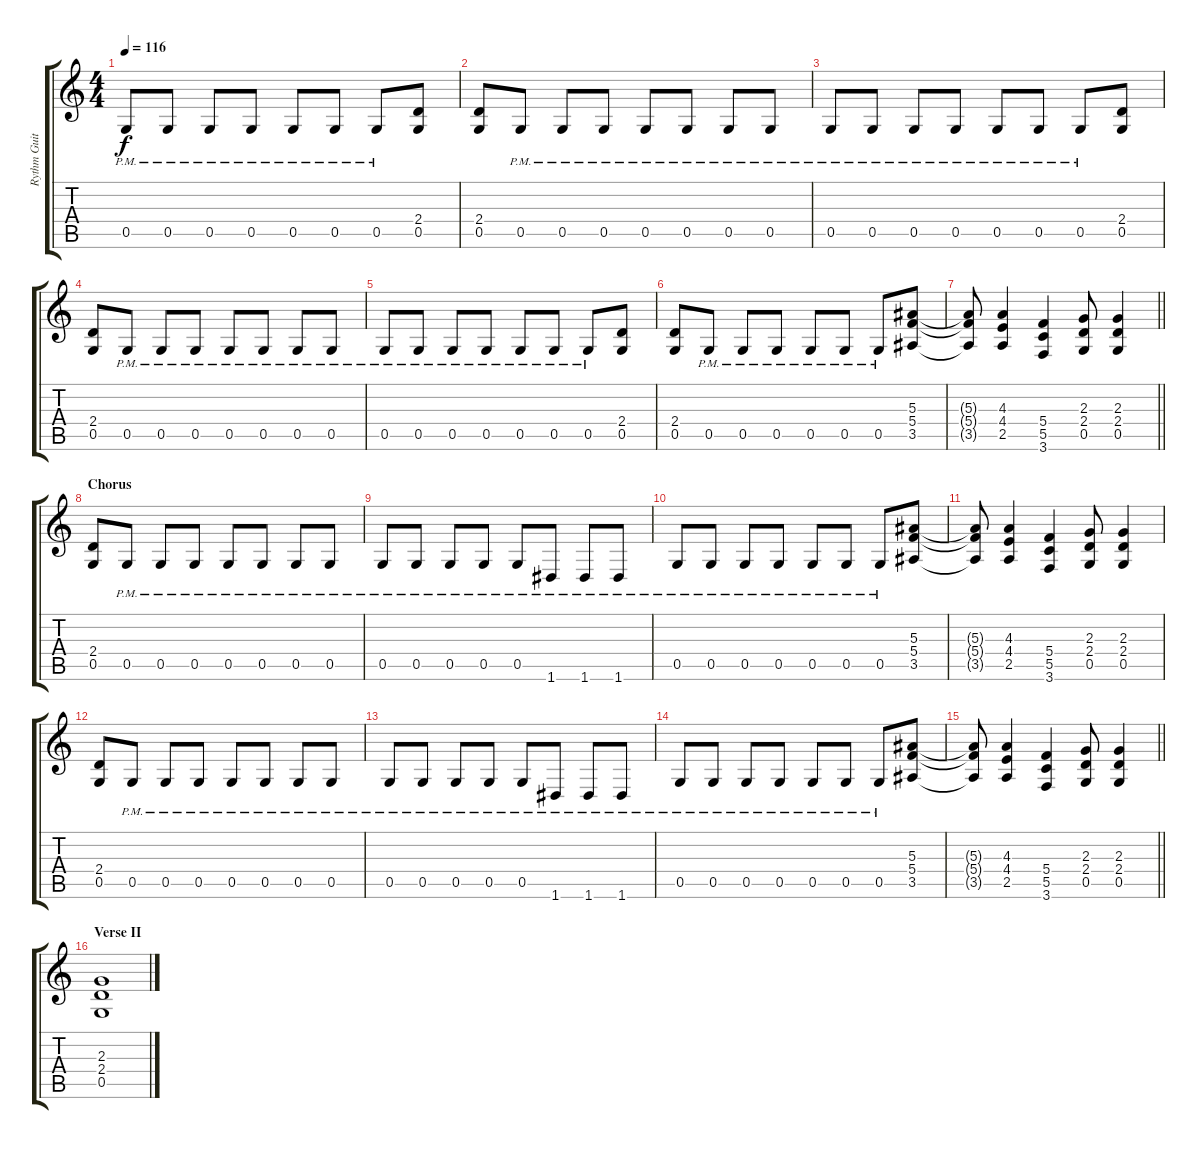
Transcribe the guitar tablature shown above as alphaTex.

\track ("Rythm Guitar II" "Rythm Guit") {instrument overdrivenguitar}
\staff {score tabs}
\tuning (D4 A3 F3 C3 G2 D2) {hide}
\ts (4 4)
\tempo 116
\clef g2
\ks c
0.5{pm}.8{dy f} 0.5{pm}.8 0.5{pm}.8 0.5{pm}.8 0.5{pm}.8 0.5{pm}.8 0.5{pm}.8 (2.4 0.5).8 |
(2.4 0.5).8 0.5{pm}.8 0.5{pm}.8 0.5{pm}.8 0.5{pm}.8 0.5{pm}.8 0.5{pm}.8 0.5{pm}.8 |
0.5{pm}.8 0.5{pm}.8 0.5{pm}.8 0.5{pm}.8 0.5{pm}.8 0.5{pm}.8 0.5{pm}.8 (2.4 0.5).8 |
(2.4 0.5).8 0.5{pm}.8 0.5{pm}.8 0.5{pm}.8 0.5{pm}.8 0.5{pm}.8 0.5{pm}.8 0.5{pm}.8 |
0.5{pm}.8 0.5{pm}.8 0.5{pm}.8 0.5{pm}.8 0.5{pm}.8 0.5{pm}.8 0.5{pm}.8 (2.4 0.5).8 |
(2.4 0.5).8 0.5{pm}.8 0.5{pm}.8 0.5{pm}.8 0.5{pm}.8 0.5{pm}.8 0.5{pm}.8 (5.3 5.4 3.5).8{volume 13 balance 14 instrument overdrivenguitar} |
\barLineRight lightlight
(5.3{t} 5.4{t} 3.5{t}).8 (4.3 4.4 2.5).4 (5.4 5.5 3.6).4 (2.3 2.4 0.5).8 (2.3 2.4 0.5).4 |
\section ("" "Chorus")
(2.4 0.5).8 0.5{pm}.8 0.5{pm}.8 0.5{pm}.8 0.5{pm}.8 0.5{pm}.8 0.5{pm}.8 0.5{pm}.8 |
0.5{pm}.8 0.5{pm}.8 0.5{pm}.8 0.5{pm}.8 0.5{pm}.8 1.6{pm}.8 1.6{pm}.8 1.6{pm}.8 |
0.5{pm}.8 0.5{pm}.8 0.5{pm}.8 0.5{pm}.8 0.5{pm}.8 0.5{pm}.8 0.5{pm}.8 (5.3 5.4 3.5).8 |
(5.3{t} 5.4{t} 3.5{t}).8 (4.3 4.4 2.5).4 (5.4 5.5 3.6).4 (2.3 2.4 0.5).8 (2.3 2.4 0.5).4 |
(2.4 0.5).8 0.5{pm}.8 0.5{pm}.8 0.5{pm}.8 0.5{pm}.8 0.5{pm}.8 0.5{pm}.8 0.5{pm}.8 |
0.5{pm}.8 0.5{pm}.8 0.5{pm}.8 0.5{pm}.8 0.5{pm}.8 1.6{pm}.8 1.6{pm}.8 1.6{pm}.8 |
0.5{pm}.8 0.5{pm}.8 0.5{pm}.8 0.5{pm}.8 0.5{pm}.8 0.5{pm}.8 0.5{pm}.8 (5.3 5.4 3.5).8 |
\barLineRight lightlight
(5.3{t} 5.4{t} 3.5{t}).8 (4.3 4.4 2.5).4 (5.4 5.5 3.6).4 (2.3 2.4 0.5).8 (2.3 2.4 0.5).4 |
\section ("" "Verse II")
(2.3 2.4 0.5).1
